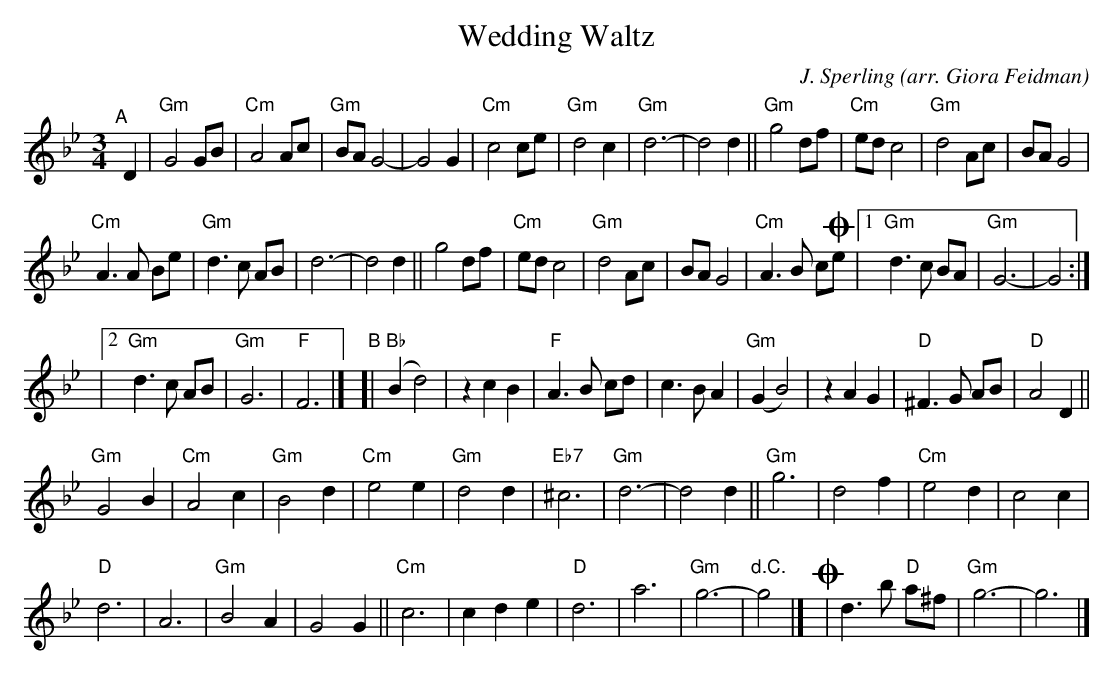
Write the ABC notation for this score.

X:1
T: Wedding Waltz
C: J. Sperling
O: arr. Giora Feidman
M: 3/4
L: 1/8
K: Gm
"^A"[|] D2 |\
"Gm"G4 GB | "Cm"A4 Ac | "Gm"BA G4- | G4 G2 |\
"Cm"c4 ce | "Gm"d4 c2 | "Gm"d6- | d4 d2 ||\
"Gm"g4 df | "Cm"ed c4 | "Gm"d4 Ac | BA G4 |
"Cm"A3 A Be | "Gm"d3 c AB | d6- | d4 d2 ||\
g4 df | "Cm"ed c4 | "Gm"d4 Ac | BA G4 |\
"Cm"A3 B c!coda!e |[1 "Gm"d3 c BA | "Gm"G6- | G4 :|
|[2 "Gm"d3 c AB | "Gm"G6 | "F"F6 |] "^B"[|\
"Bb"(B2 d4) | z2 c2 B2 | "F"A3 B cd | c3 B A2 |\
"Gm"(G2 B4) | z2 A2 G2 | "D"^F3 G AB | "D"A4 D2 ||
"Gm"G4 B2 | "Cm"A4 c2 | "Gm"B4 d2 | "Cm"e4 e2 |\
"Gm"d4 d2 | "Eb7"^c6 | "Gm"d6- | d4 d2 ||\
"Gm"g6 | d4 f2 | "Cm"e4 d2 | c4 c2 |
"D"d6 | A6 | "Gm"B4 A2 | G4 G2 ||\
"Cm"c6 | c2 d2 e2 | "D"d6 | a6 |\
"Gm"g6- | "^d.C."g4 |] !coda!| d3 b "D"a^f | "Gm"g6- | g6 |]
